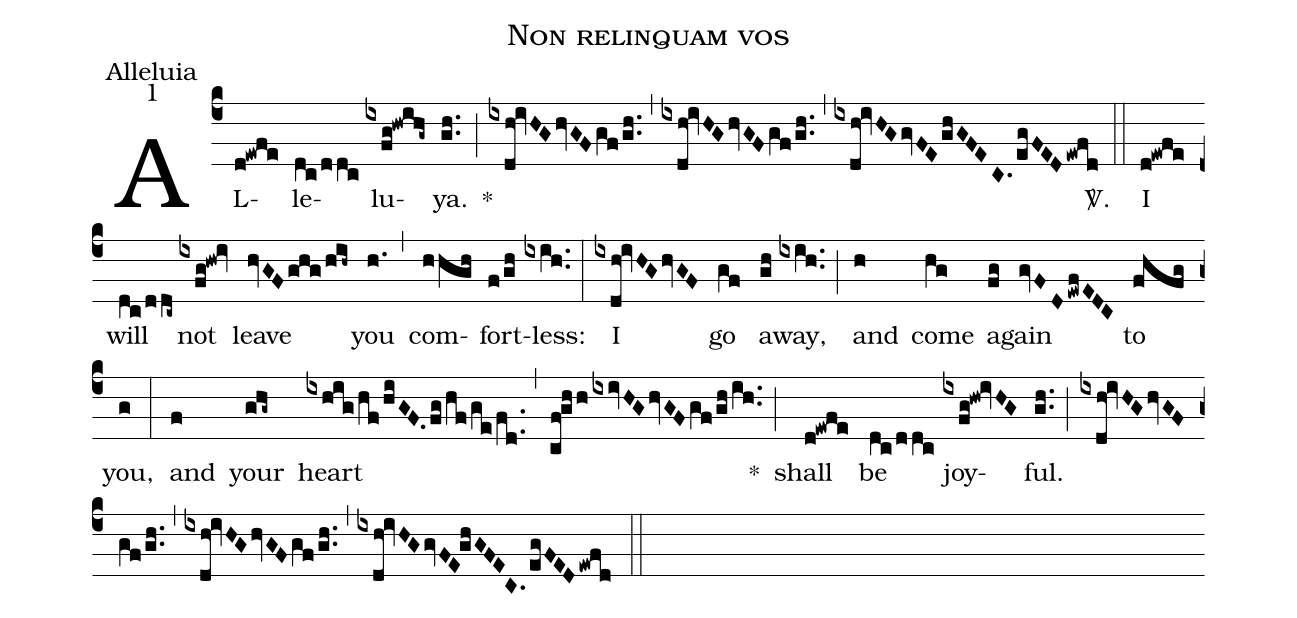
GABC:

name:Non relinquam vos;
office-part:Alleluia;
mode:1;
%%
(c4) AL(d!ewfe)le(dc/ddc)lu(ixfg!hwihg~)ya.(gh..) *(;) (ixdh!ivHG/hvGF/gf/gh..) (,) (ixdh!ivHG/hvGF/gf/gh..) (,) (ixdh!ivHG/gvFE/ghGFEC./egFED/ewfd) <sp>V/</sp>.(::) I(d!ewfe) will(dc/ddc~) not(ixfg!hw!iv) leave(hvGF/ghg/hih~) you(h.) (,) com(hhgh)fort(f/gh)less:(ixih..) (:) I(ixdh!ivHG/hvGF) go(gf) a(gh)way,(ixih..) (;) and(h) come(hg) a(fg)gain(gvFD/ewfEDC) to(fhfg) you,(g) (:) and(f) your(ghg~) heart(ixhig/hf/hiGF.0/fg/hf/ge/fd..) (,) (cf!ghh/ixivHG/hvGF/gf/gh/ih..) *(;) shall(d!ewfe) be(dc/ddc) joy(ixfg!hw!ivHG)ful.(gh..) (;) (ixdh!ivHG/hvGF/gf/gh..) (,) (ixdh!ivHG/hvGF/gf/gh..) (,) (ixdh!ivHG/gvFE!ghGFE!C./egFED/ewfd) (::)
